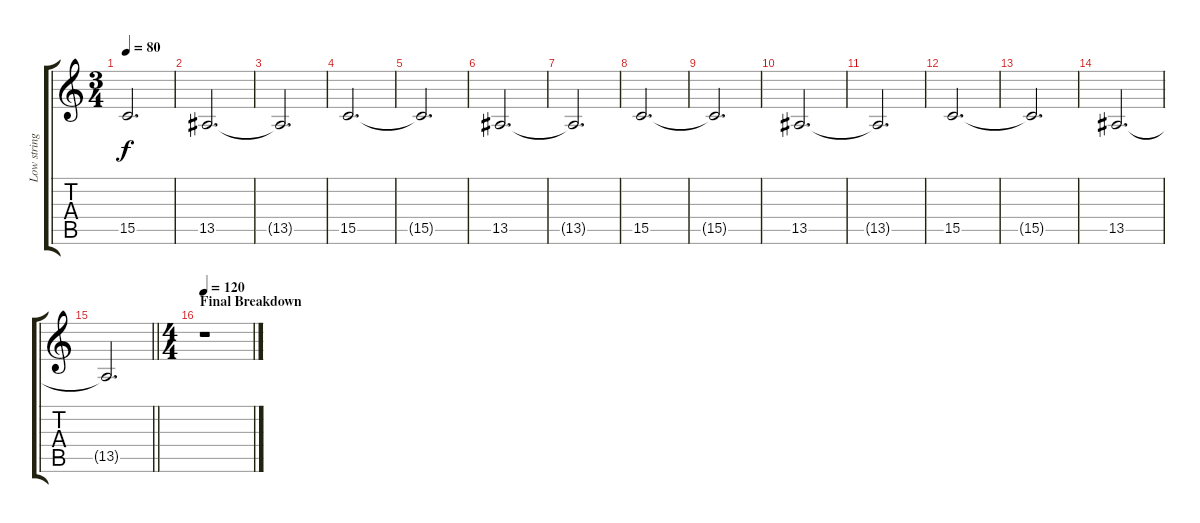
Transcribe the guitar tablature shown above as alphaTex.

\track ("Low strings" "Low string") {instrument pad8sweep}
\staff {score tabs}
\tuning (E4 B3 G3 D3 A2 E2) {hide}
\ts (3 4)
\tempo 80
\clef g2
\ks c
15.5{t}.2{d dy f} |
13.5.2{d} |
13.5{t}.2{d} |
15.5.2{d} |
15.5{t}.2{d} |
13.5.2{d} |
13.5{t}.2{d} |
15.5.2{d} |
15.5{t}.2{d} |
13.5.2{d} |
13.5{t}.2{d} |
15.5.2{d} |
15.5{t}.2{d} |
13.5.2{d} |
\barLineRight lightlight
13.5{t}.2{d} |
\ts (4 4)
\section ("" "Final Breakdown")
\tempo 120
r.1
